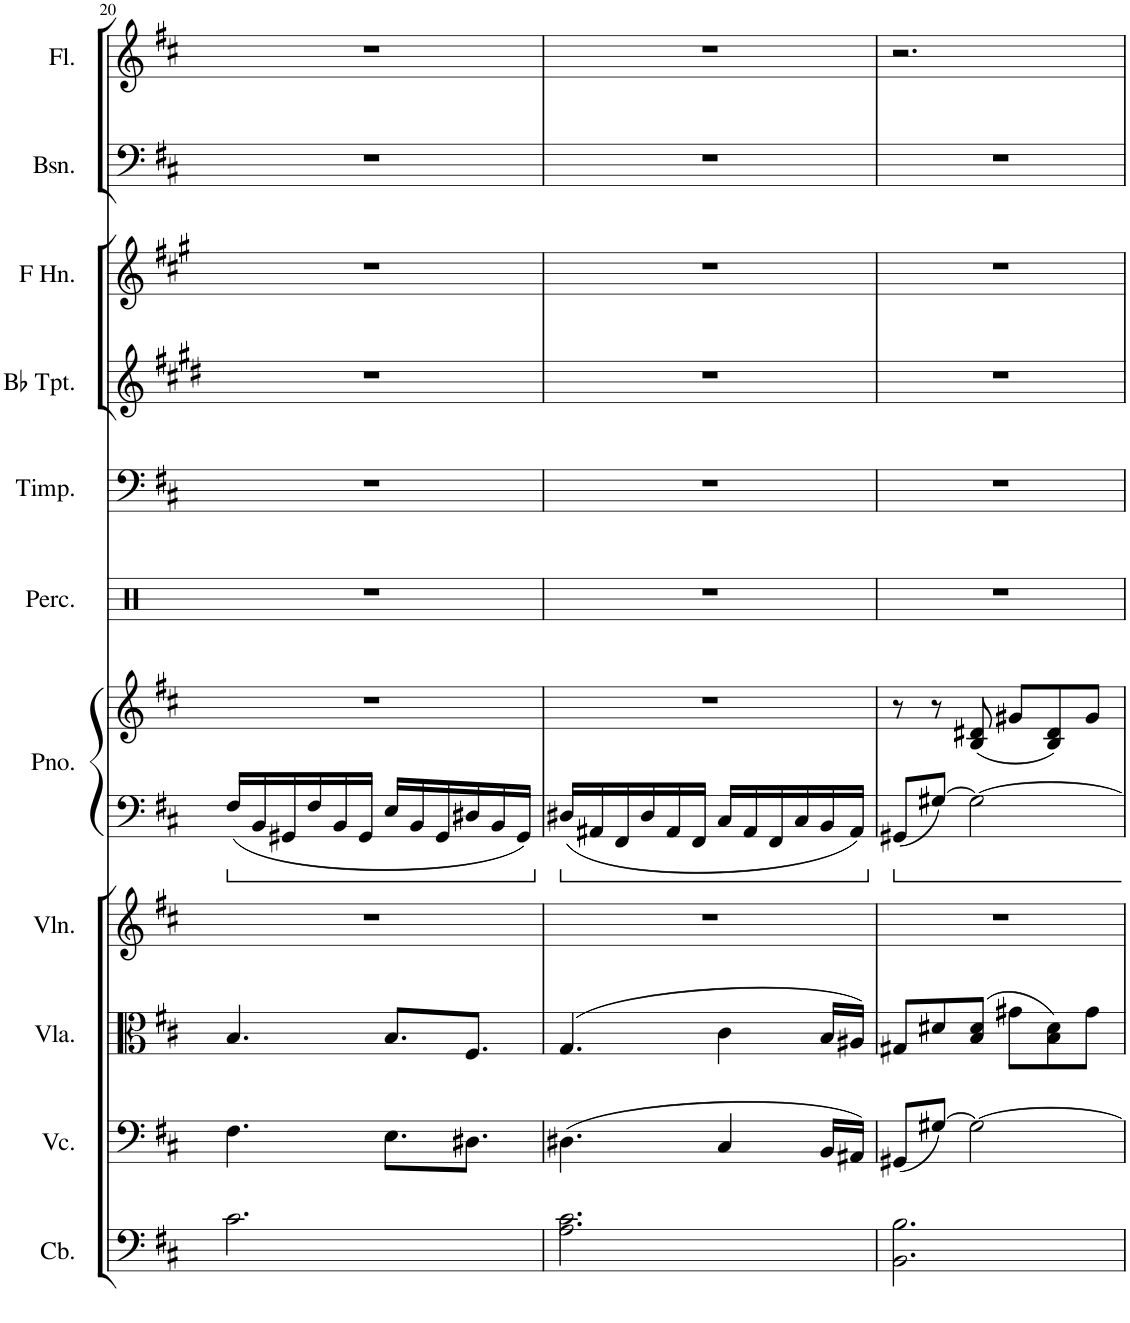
**kern	**kern	**kern	**kern	**kern	**kern	**kern	**kern	**kern	**kern	**kern	**kern
*part11	*part10	*part9	*part8	*part7	*part7	*part6	*part5	*part4	*part3	*part2	*part1
*staff12	*staff11	*staff10	*staff9	*staff8	*staff7	*staff6	*staff5	*staff4	*staff3	*staff2	*staff1
*I"Contrabass	*I"Violoncello	*I"Viola	*I"Violin	*I"Piano	*	*I"Percussion	*I"Timpani	*I"Bb Trumpet	*I"Horn in F	*I"Bassoon	*I"Flute
*I'Cb.	*I'Vc.	*I'Vla.	*I'Vln.	*I'Pno.	*	*I'Perc.	*I'Timp.	*I'Bb Tpt.	*	*I'Bsn.	*I'Fl.
!!LO:PB:g=z
*clefF4	*clefF4	*clefC3	*clefG2	*clefF4	*clefG2	*clefX	*clefF4	*clefG2	*clefG2	*clefF4	*clefG2
*Trd7c12	*	*	*	*	*	*	*	*Trd1c2	*Trd4c7	*	*
*k[f#c#]	*k[f#c#]	*k[f#c#]	*k[f#c#]	*k[f#c#]	*k[f#c#]	*k[]	*k[f#c#]	*k[f#c#g#d#]	*k[f#c#g#]	*k[f#c#]	*k[f#c#]
*M6/8	*M6/8	*M6/8	*M6/8	*M6/8	*M6/8	*M6/8	*M6/8	*M6/8	*M6/8	*M6/8	*M6/8
=20	=20	=20	=20	=20	=20	=20	=20	=20	=20	=20	=20
2.c#\	4.F#\	4.B/	2.r	16F#/LL	2.r	2.r	2.r	2.r	2.r	2.r	2.r
.	.	.	.	16BB/	.	.	.	.	.	.	.
.	.	.	.	16GG#X/	.	.	.	.	.	.	.
.	.	.	.	16F#/	.	.	.	.	.	.	.
.	.	.	.	16BB/	.	.	.	.	.	.	.
.	.	.	.	16GG#/JJ	.	.	.	.	.	.	.
.	8.E\L	8.B/L	.	16E/LL	.	.	.	.	.	.	.
.	.	.	.	16BB/	.	.	.	.	.	.	.
.	.	.	.	16GG#/	.	.	.	.	.	.	.
.	8.D#X\J	8.F#/J	.	16D#X/	.	.	.	.	.	.	.
.	.	.	.	16BB/	.	.	.	.	.	.	.
.	.	.	.	16GG#/JJ	.	.	.	.	.	.	.
=21	=21	=21	=21	=21	=21	=21	=21	=21	=21	=21	=21
2.A\ 2.c#\	(>4.D#X\	(>4.G/	2.r	16D#X/LL	2.r	2.r	2.r	2.r	2.r	2.r	2.r
.	.	.	.	16AA#X/	.	.	.	.	.	.	.
.	.	.	.	16FF#/	.	.	.	.	.	.	.
.	.	.	.	16D#/	.	.	.	.	.	.	.
.	.	.	.	16AA#/	.	.	.	.	.	.	.
.	.	.	.	16FF#/JJ	.	.	.	.	.	.	.
.	4C#/	4c#\	.	16C#/LL	.	.	.	.	.	.	.
.	.	.	.	16AA#/	.	.	.	.	.	.	.
.	.	.	.	16FF#/	.	.	.	.	.	.	.
.	.	.	.	16C#/	.	.	.	.	.	.	.
.	16BB/LL	16B/LL	.	16BB/	.	.	.	.	.	.	.
.	16AA#X/JJ)	16A#X/JJ)	.	16AA#/JJ	.	.	.	.	.	.	.
=22	=22	=22	=22	=22	=22	=22	=22	=22	=22	=22	=22
2.BB\ 2.B\	(<8GG#X/L	8G#X/L	2.r	8GG#X/L	8r	2.r	2.r	2.r	2.r	2.r	2.r
.	[8G#X/J)	8d#X/	.	[8G#X/J	8r	.	.	.	.	.	.
.	2G#\_	(>8B/ 8d#/J	.	2G#\_	(<8B/ 8d#X/	.	.	.	.	.	.
.	.	8g#X\L	.	.	8g#X/L	.	.	.	.	.	.
.	.	8B\ 8d#\)	.	.	8B/ 8d#/)	.	.	.	.	.	.
.	.	8g#\J	.	.	8g#/J	.	.	.	.	.	.
=	=	=	=	=	=	=	=	=	=	=	=
*-	*-	*-	*-	*-	*-	*-	*-	*-	*-	*-	*-
